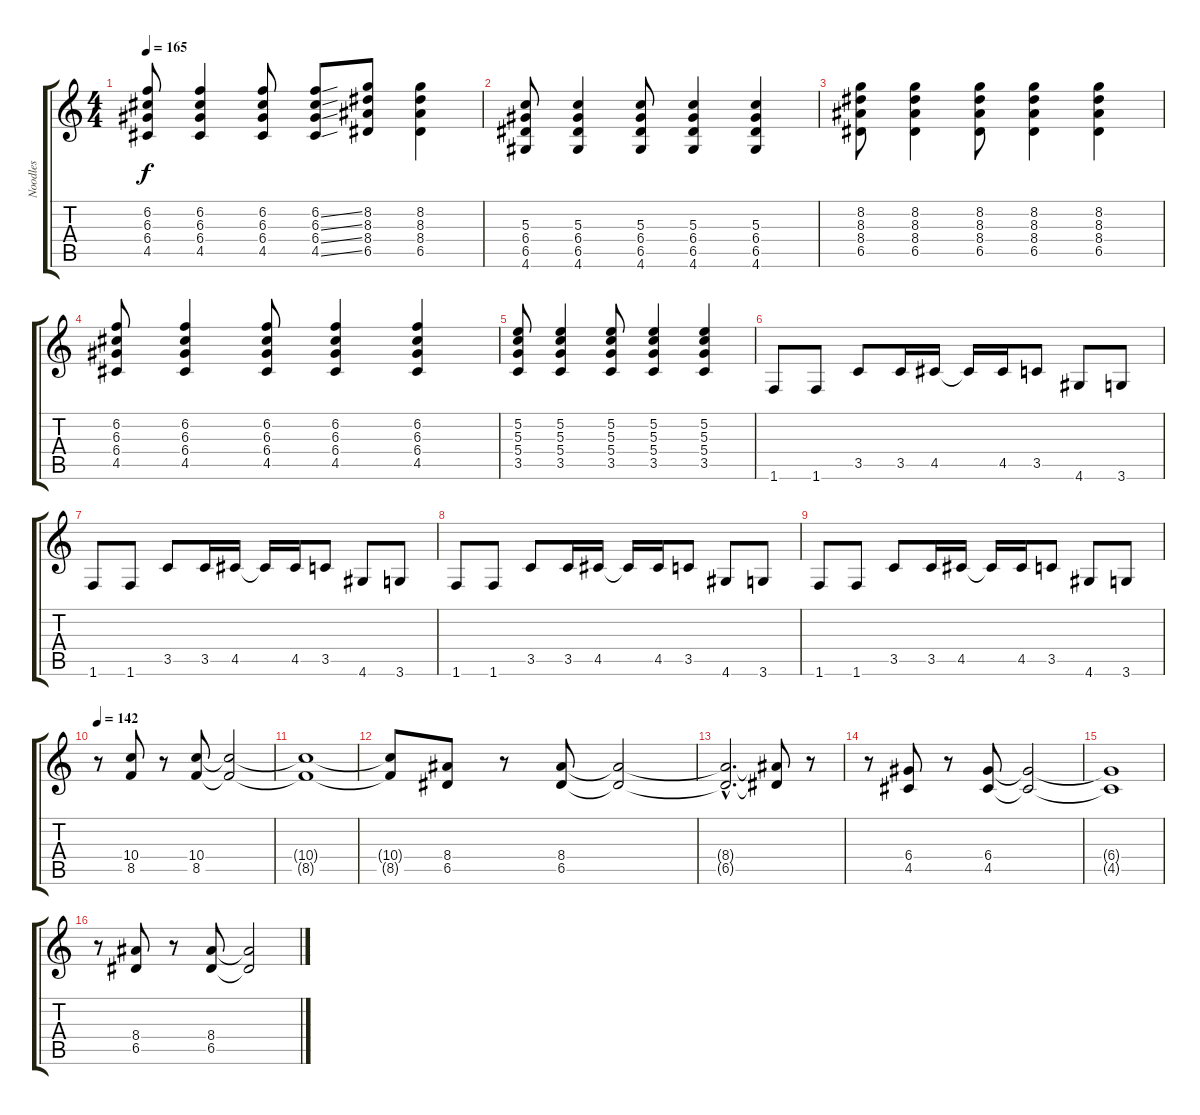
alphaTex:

\track ("Noodles" "Noodles") {instrument overdrivenguitar}
\staff {score tabs}
\tuning (E4 B3 G3 D3 A2 E2) {hide}
\ts (4 4)
\tempo 165
\clef g2
\ks c
(6.2 6.3 6.4 4.5).8{dy f} (6.2 6.3 6.4 4.5).4 (6.2 6.3 6.4 4.5).8 (6.2{ss} 6.3{ss} 6.4{ss} 4.5{ss}).8 (8.2 8.3 8.4 6.5).8 (8.2 8.3 8.4 6.5).4 |
(5.3 6.4 6.5 4.6).8 (5.3 6.4 6.5 4.6).4 (5.3 6.4 6.5 4.6).8 (5.3 6.4 6.5 4.6).4 (5.3 6.4 6.5 4.6).4 |
(8.2 8.3 8.4 6.5).8 (8.2 8.3 8.4 6.5).4 (8.2 8.3 8.4 6.5).8 (8.2 8.3 8.4 6.5).4 (8.2 8.3 8.4 6.5).4 |
(6.2 6.3 6.4 4.5).8 (6.2 6.3 6.4 4.5).4 (6.2 6.3 6.4 4.5).8 (6.2 6.3 6.4 4.5).4 (6.2 6.3 6.4 4.5).4 |
(5.2 5.3 5.4 3.5).8 (5.2 5.3 5.4 3.5).4 (5.2 5.3 5.4 3.5).8 (5.2 5.3 5.4 3.5).4 (5.2 5.3 5.4 3.5).4 |
1.6.8 1.6.8 3.5.8 3.5.16 4.5.16 4.5{t}.16 4.5.16 3.5.8 4.6.8 3.6.8 |
1.6.8 1.6.8 3.5.8 3.5.16 4.5.16 4.5{t}.16 4.5.16 3.5.8 4.6.8 3.6.8 |
1.6.8 1.6.8 3.5.8 3.5.16 4.5.16 4.5{t}.16 4.5.16 3.5.8 4.6.8 3.6.8 |
1.6.8 1.6.8 3.5.8 3.5.16 4.5.16 4.5{t}.16 4.5.16 3.5.8 4.6.8 3.6.8 |
\tempo 142
r.8 (10.4 8.5).8 r.8 (10.4 8.5).8 (10.4{t} 8.5{t}).2 |
(10.4{t} 8.5{t}).1 |
(10.4{t} 8.5{t}).8 (8.4 6.5).8 r.8 (8.4 6.5).8 (8.4{t} 6.5{t}).2 |
(8.4{hac t} 6.5{hac t}).2{d} (8.4{t} 6.5{t}).8 r.8 |
r.8 (6.4 4.5).8 r.8 (6.4 4.5).8 (6.4{t} 4.5{t}).2 |
(6.4{t} 4.5{t}).1 |
r.8 (8.4 6.5).8 r.8 (8.4 6.5).8 (8.4{t} 6.5{t}).2
